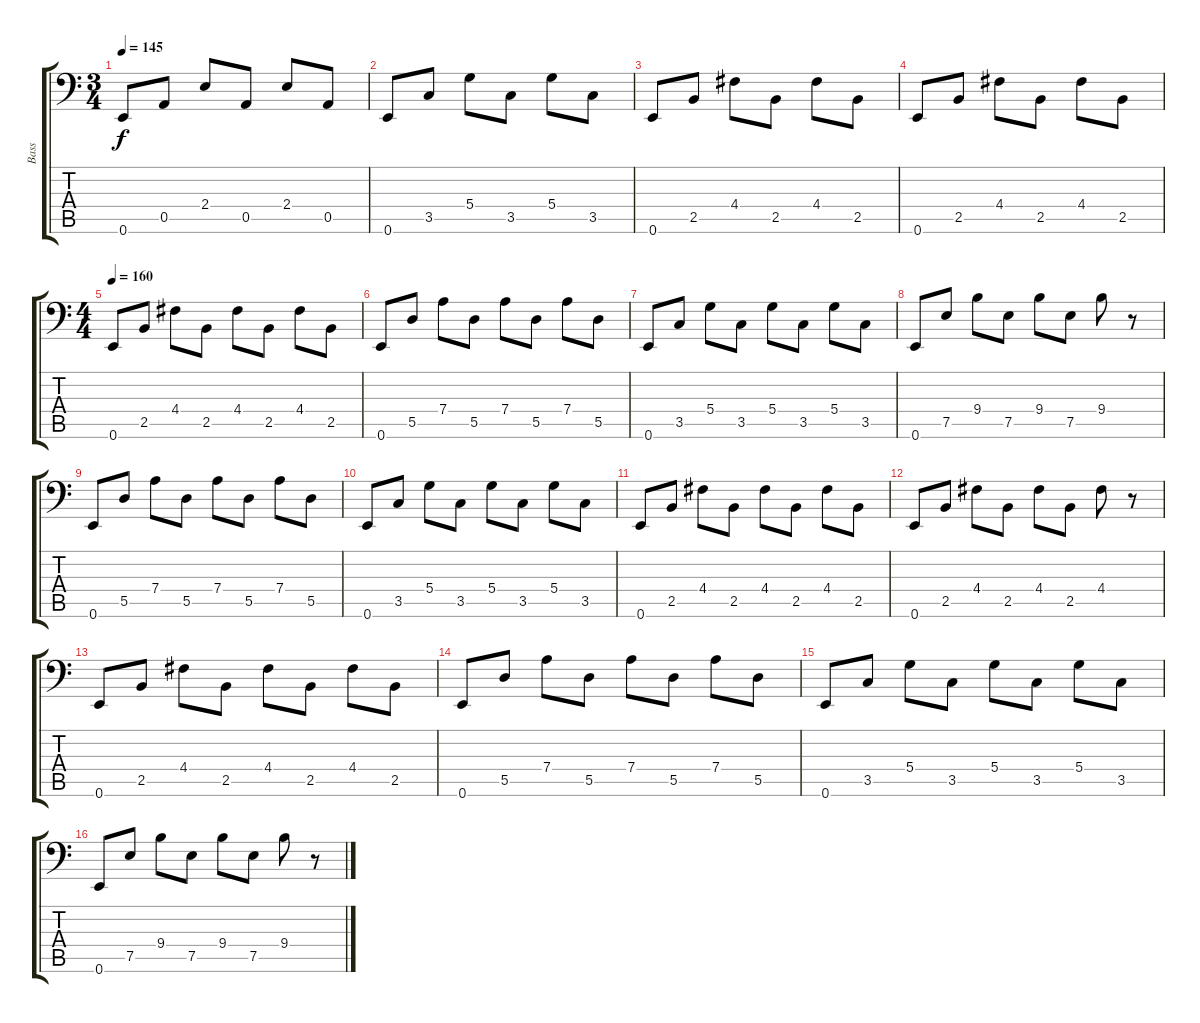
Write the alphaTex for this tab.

\track ("Bass" "Bass") {instrument electricbassfinger}
\staff {score tabs}
\tuning (E3 B2 G2 D2 A1 E1) {hide}
\ts (3 4)
\tempo 145
\clef f4
\ks c
0.6.8{dy f} 0.5.8 2.4.8 0.5.8 2.4.8 0.5.8 |
0.6.8 3.5.8 5.4.8 3.5.8 5.4.8 3.5.8 |
0.6.8 2.5.8 4.4.8 2.5.8 4.4.8 2.5.8 |
0.6.8 2.5.8 4.4.8 2.5.8 4.4.8 2.5.8 |
\ts (4 4)
\tempo 160
0.6.8 2.5.8 4.4.8 2.5.8 4.4.8 2.5.8 4.4.8 2.5.8 |
0.6.8 5.5.8 7.4.8 5.5.8 7.4.8 5.5.8 7.4.8 5.5.8 |
0.6.8 3.5.8 5.4.8 3.5.8 5.4.8 3.5.8 5.4.8 3.5.8 |
0.6.8 7.5.8 9.4.8 7.5.8 9.4.8 7.5.8 9.4.8 r.8 |
0.6.8 5.5.8 7.4.8 5.5.8 7.4.8 5.5.8 7.4.8 5.5.8 |
0.6.8 3.5.8 5.4.8 3.5.8 5.4.8 3.5.8 5.4.8 3.5.8 |
0.6.8 2.5.8 4.4.8 2.5.8 4.4.8 2.5.8 4.4.8 2.5.8 |
0.6.8 2.5.8 4.4.8 2.5.8 4.4.8 2.5.8 4.4.8 r.8 |
0.6.8 2.5.8 4.4.8 2.5.8 4.4.8 2.5.8 4.4.8 2.5.8 |
0.6.8 5.5.8 7.4.8 5.5.8 7.4.8 5.5.8 7.4.8 5.5.8 |
0.6.8 3.5.8 5.4.8 3.5.8 5.4.8 3.5.8 5.4.8 3.5.8 |
0.6.8 7.5.8 9.4.8 7.5.8 9.4.8 7.5.8 9.4.8 r.8
